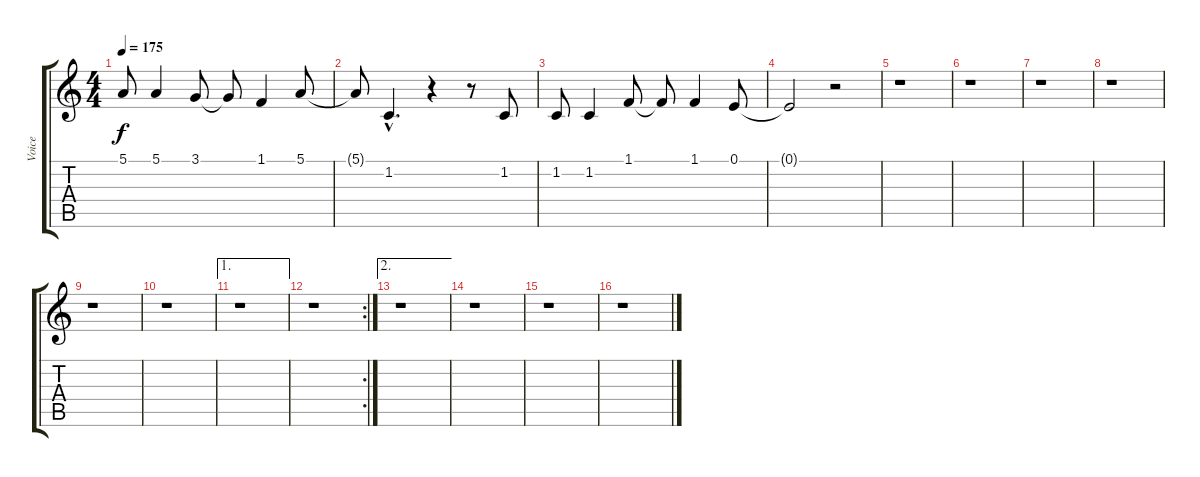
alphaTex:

\track ("Voice" "Voice") {instrument cello}
\staff {score tabs}
\tuning (E4 B3 G3 D3 A2 E2) {hide}
\ts (4 4)
\tempo 175
\clef g2
\ks c
5.1.8{dy f} 5.1.4 3.1.8 3.1{t}.8 1.1.4 5.1.8 |
5.1{t}.8 1.2{hac}.4{d} r.4 r.8 1.2.8 |
1.2.8 1.2.4 1.1.8 1.1{t}.8 1.1.4 0.1.8 |
0.1{t}.2 r.2 |
r.1 |
r.1 |
r.1 |
r.1 |
r.1 |
r.1 |
\ae 1
r.1 |
\rc 2
r.1 |
\ae 2
r.1 |
r.1 |
r.1 |
r.1
